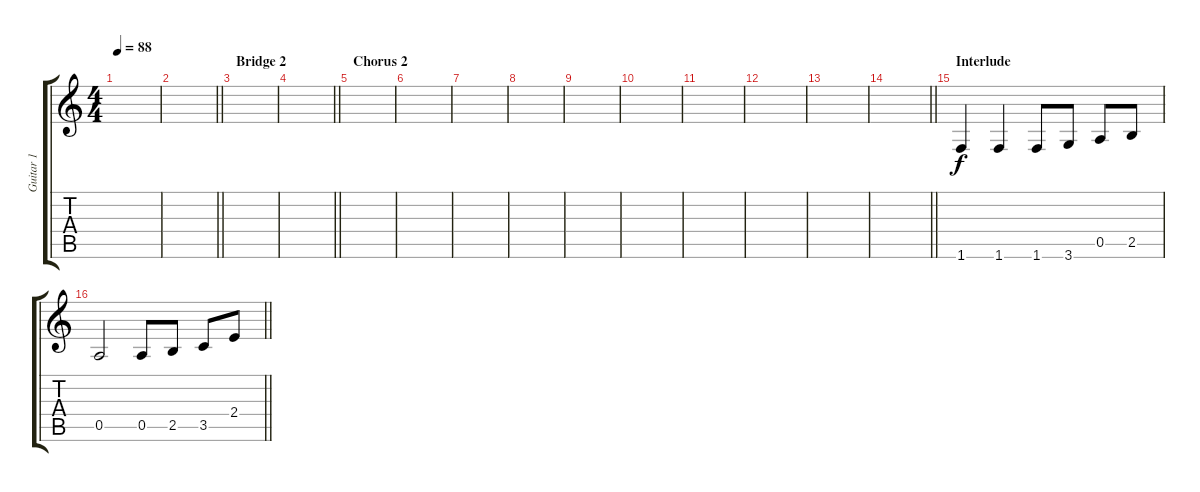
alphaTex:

\track ("Guitar 1" "Guitar 1") {instrument overdrivenguitar}
\staff {score tabs}
\tuning (E4 B3 G3 D3 A2 E2) {hide}
\ts (4 4)
\tempo 88
\clef g2
\ks c
|
\barLineRight lightlight
|
\section ("" "Bridge 2")
|
\barLineRight lightlight
|
\section ("" "Chorus 2")
|
|
|
|
|
|
|
|
|
\barLineRight lightlight
|
\section ("" "Interlude")
1.6.4 1.6.4 1.6.8 3.6.8 0.5.8 2.5.8 |
\barLineRight lightlight
0.5.2 0.5.8 2.5.8 3.5.8 2.4.8
